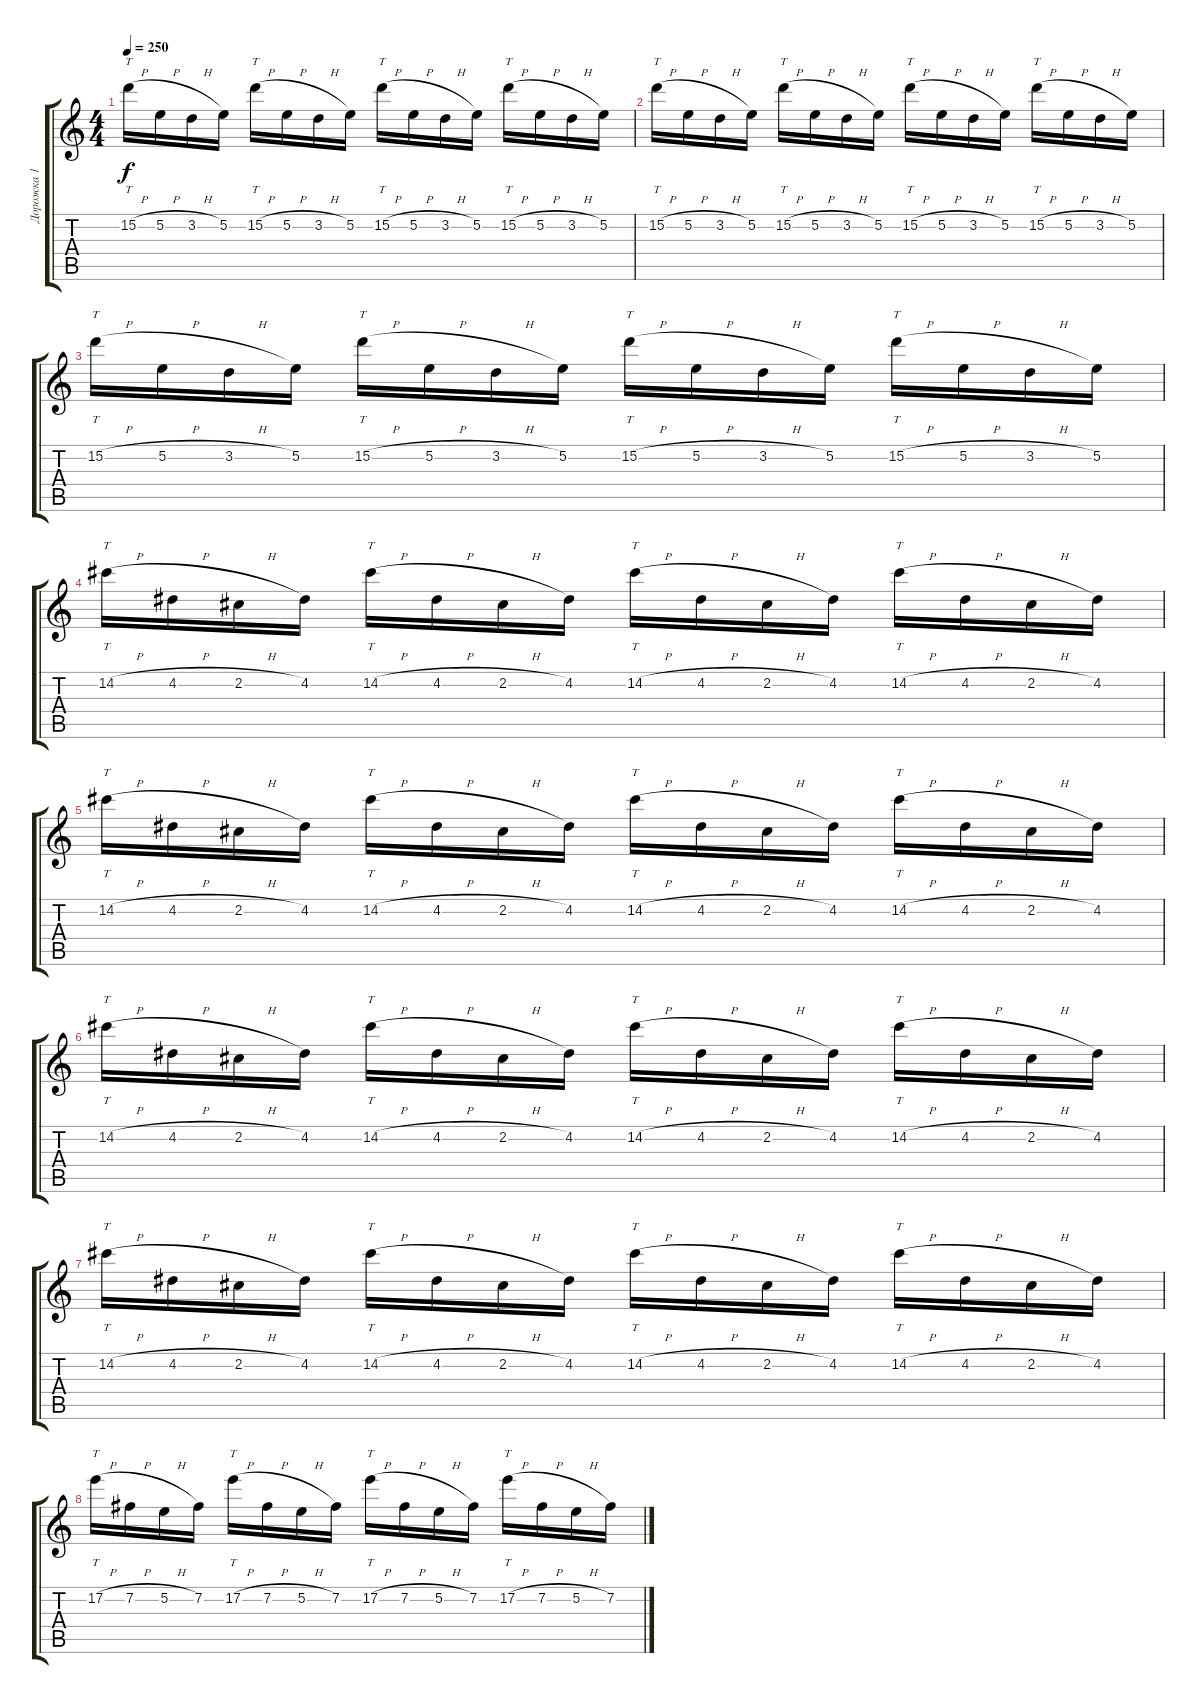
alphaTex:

\track ("Дорожка 1" "Дорожка 1") {instrument distortionguitar}
\staff {score tabs}
\tuning (E4 B3 G3 D3 A2 D2) {hide}
\ts (4 4)
\tempo 250
\clef g2
\ks c
15.2{h}.16{tt dy f instrument distortionguitar} 5.2{h}.16 3.2{h}.16 5.2.16 15.2{h}.16{tt} 5.2{h}.16 3.2{h}.16 5.2.16 15.2{h}.16{tt} 5.2{h}.16 3.2{h}.16 5.2.16 15.2{h}.16{tt} 5.2{h}.16 3.2{h}.16 5.2.16 |
15.2{h}.16{tt instrument distortionguitar} 5.2{h}.16 3.2{h}.16 5.2.16 15.2{h}.16{tt} 5.2{h}.16 3.2{h}.16 5.2.16 15.2{h}.16{tt} 5.2{h}.16 3.2{h}.16 5.2.16 15.2{h}.16{tt} 5.2{h}.16 3.2{h}.16 5.2.16 |
15.2{h}.16{tt instrument distortionguitar} 5.2{h}.16 3.2{h}.16 5.2.16 15.2{h}.16{tt} 5.2{h}.16 3.2{h}.16 5.2.16 15.2{h}.16{tt} 5.2{h}.16 3.2{h}.16 5.2.16 15.2{h}.16{tt} 5.2{h}.16 3.2{h}.16 5.2.16 |
14.2{h}.16{tt} 4.2{h}.16 2.2{h}.16 4.2.16 14.2{h}.16{tt} 4.2{h}.16 2.2{h}.16 4.2.16 14.2{h}.16{tt} 4.2{h}.16 2.2{h}.16 4.2.16 14.2{h}.16{tt} 4.2{h}.16 2.2{h}.16 4.2.16 |
14.2{h}.16{tt} 4.2{h}.16 2.2{h}.16 4.2.16 14.2{h}.16{tt} 4.2{h}.16 2.2{h}.16 4.2.16 14.2{h}.16{tt} 4.2{h}.16 2.2{h}.16 4.2.16 14.2{h}.16{tt} 4.2{h}.16 2.2{h}.16 4.2.16 |
14.2{h}.16{tt} 4.2{h}.16 2.2{h}.16 4.2.16 14.2{h}.16{tt} 4.2{h}.16 2.2{h}.16 4.2.16 14.2{h}.16{tt} 4.2{h}.16 2.2{h}.16 4.2.16 14.2{h}.16{tt} 4.2{h}.16 2.2{h}.16 4.2.16 |
14.2{h}.16{tt} 4.2{h}.16 2.2{h}.16 4.2.16 14.2{h}.16{tt} 4.2{h}.16 2.2{h}.16 4.2.16 14.2{h}.16{tt} 4.2{h}.16 2.2{h}.16 4.2.16 14.2{h}.16{tt} 4.2{h}.16 2.2{h}.16 4.2.16 |
17.2{h}.16{tt} 7.2{h}.16 5.2{h}.16 7.2.16 17.2{h}.16{tt} 7.2{h}.16 5.2{h}.16 7.2.16 17.2{h}.16{tt} 7.2{h}.16 5.2{h}.16 7.2.16 17.2{h}.16{tt} 7.2{h}.16 5.2{h}.16 7.2.16
